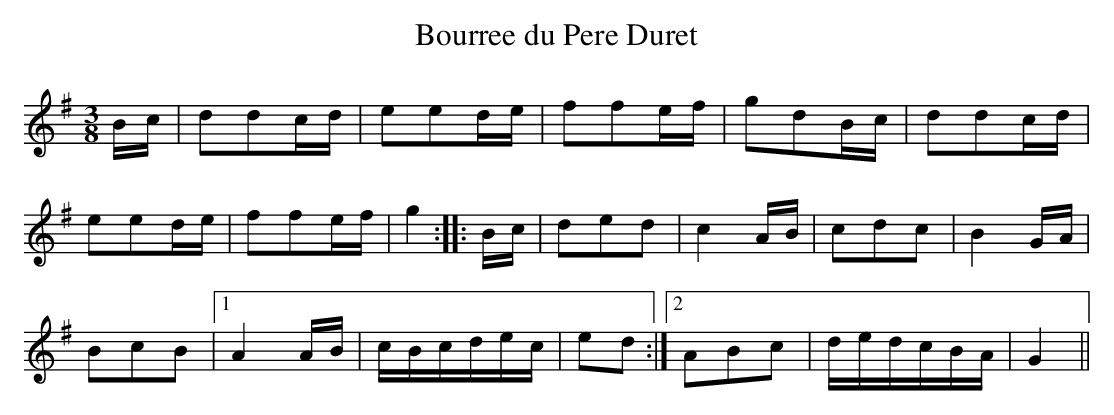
X:1
T:Bourree du Pere Duret
M:3/8
L:1/8
K:G
B/c/ | ddc/d/ | eed/e/ | ffe/f/ | gdB/c/ | ddc/d/ |
eed/e/ | ffe/f/ | g2 :: B/c/ | ded | c2A/B/ | cdc | B2G/A/ |
BcB |1 A2A/B/ | c/B/c/d/e/c/| ed:|2 ABc | d/e/d/c/B/A/| G2 ||
